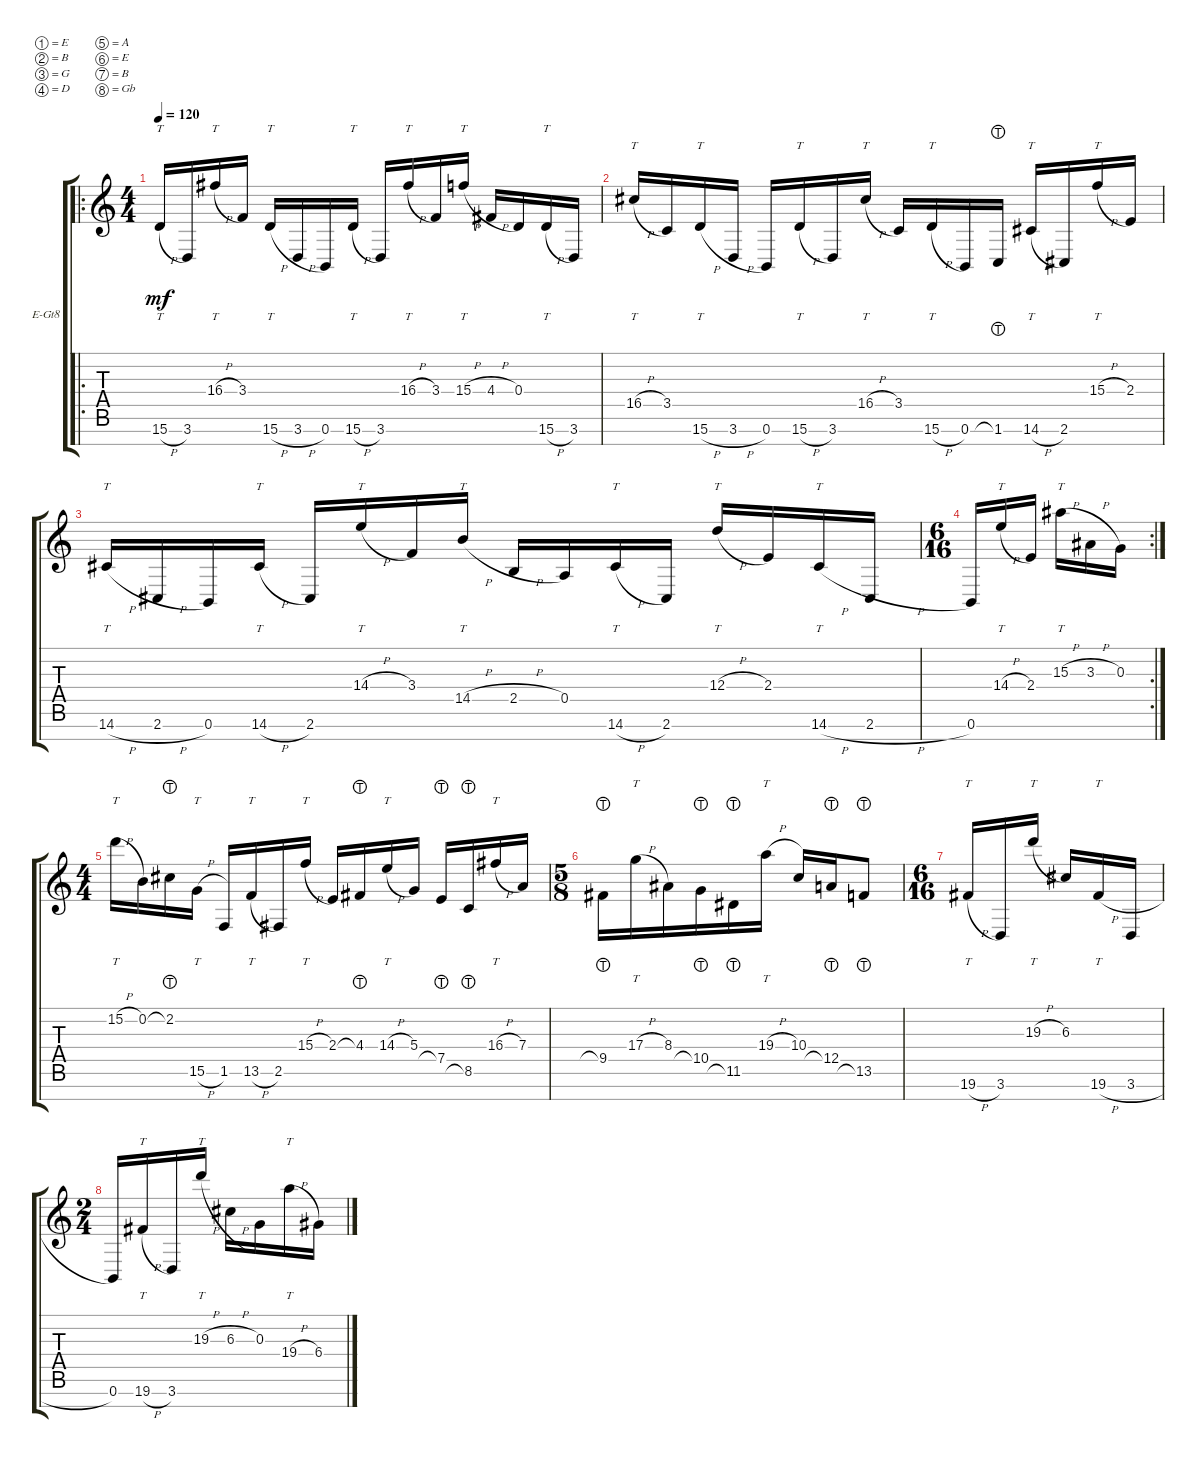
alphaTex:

\defaultSystemsLayout 4
\bracketExtendMode groupsimilarinstruments
\firstSystemTrackNameOrientation horizontal
\otherSystemsTrackNameOrientation horizontal
\track ("Electric Guitar" "E-Gt8") {instrument distortionguitar}
\staff {score tabs}
\tuning (E4 B3 G3 D3 A2 E2 B1 Gb1)
\ro
\ts (4 4)
\tempo 120
\clef g2
\ks c
15.7{h}.16{tt dy mf} 3.7.16 16.4{h}.16{tt} 3.4.16 15.7{h}.16{tt} 3.7{h}.16 0.7.16 15.7{h}.16{tt} 3.7.16 16.4{h}.16{tt} 3.4.16 15.4{h}.16{tt} 4.4{h}.16 0.4.16 15.7{h}.16{tt} 3.7.16 |
16.5{h}.16{tt} 3.5.16 15.7{h}.16{tt} 3.7{h}.16 0.7.16 15.7{h}.16{tt} 3.7.16 16.5{h}.16{tt} 3.5.16 15.7{h}.16{tt} 0.7.16 1.7{lht}.16 14.7{h}.16{tt} 2.7.16 15.4{h}.16{tt} 2.4.16 |
14.7{h}.16{tt} 2.7{h}.16 0.7.16 14.7{h}.16{tt} 2.7.16 14.4{h}.16{tt} 3.4.16 14.5{h}.16{tt} 2.5{h}.16 0.5.16 14.7{h}.16{tt} 2.7.16 12.4{h}.16{tt} 2.4.16 14.7{h}.16{tt} 2.7{h}.16 |
\rc 2
\ts (6 16)
0.7.16 14.4{h}.16{tt} 2.4.16 15.3{h}.16{tt} 3.3{h}.16 0.3.16 |
\ts (4 4)
15.2{h}.16{tt} 0.2.16 2.2{lht}.16 15.6{h}.16{tt} 1.6.16 13.6{h}.16{tt} 2.6.16 15.4{h}.16{tt} 2.4.16 4.4{lht}.16 14.4{h}.16{tt} 5.4.16 7.5{lht}.16 8.6{lht}.16 16.4{h}.16{tt} 7.4.16 |
\ts (5 8)
9.5{lht}.16 17.4{h}.16{tt} 8.4.16 10.5{lht}.16 11.6{lht}.16 19.4{h}.16{tt} 10.4.16 12.5{lht}.16 13.6{lht}.8 |
\ts (6 16)
19.7{h}.16{tt} 3.7.16 19.3{h}.16{tt} 6.3.16 19.7{h}.16{tt} 3.7{h}.16 |
\ts (2 4)
0.7.16 19.7{h}.16{tt} 3.7.16 19.3{h}.16{tt} 6.3{h}.16 0.3.16 19.4{h}.16{tt} 6.4.16
